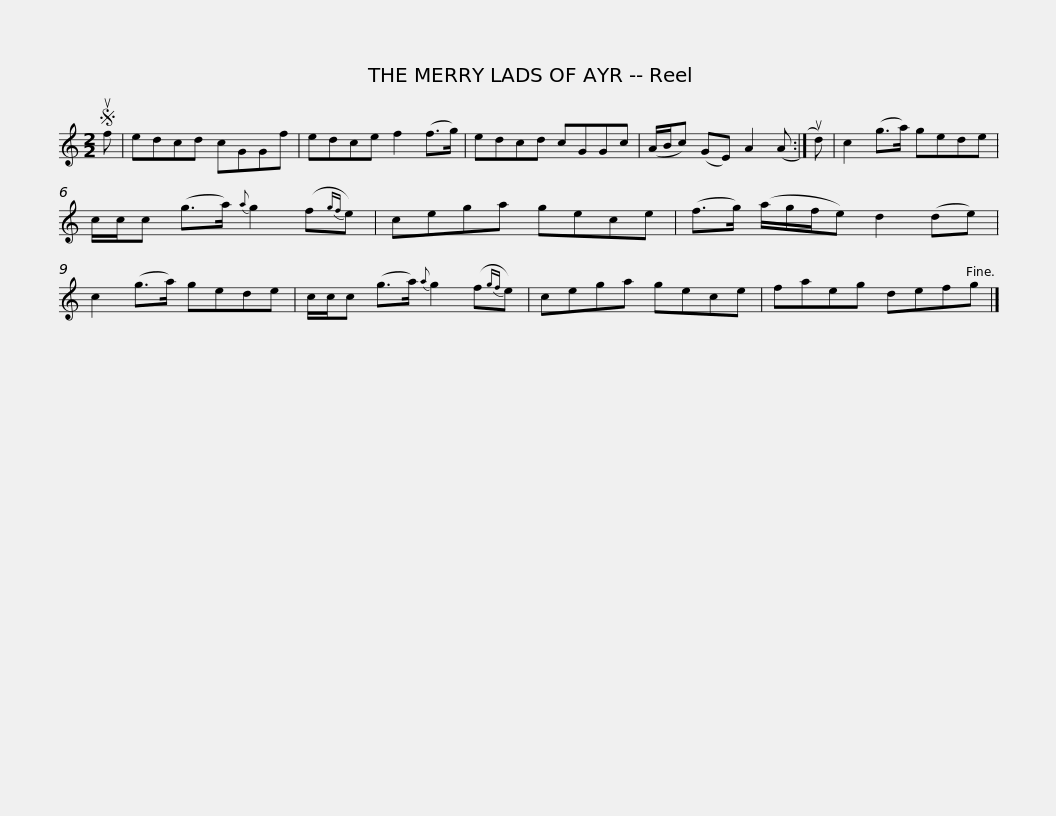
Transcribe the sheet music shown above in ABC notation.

X:1
L:1/8
M:2/2
I:linebreak $
K:C
V:1 treble
V:1
S uf | edcd cGGf | edce f2 (f>g) | edcd cGGc | (A/B/c) (GE) A2 (A :| %5
 ud) | c2 (g>a) gede |$ c/c/c (g>a){a} g2 (f{gf}e) | cega gece | (f>g) (a/g/f/e) d2 (de) | %10
 c2 (g>a) gede |$ c/c/c (g>a){a} g2 (f{gf}e) | cega gece | faeg defg |] %14
